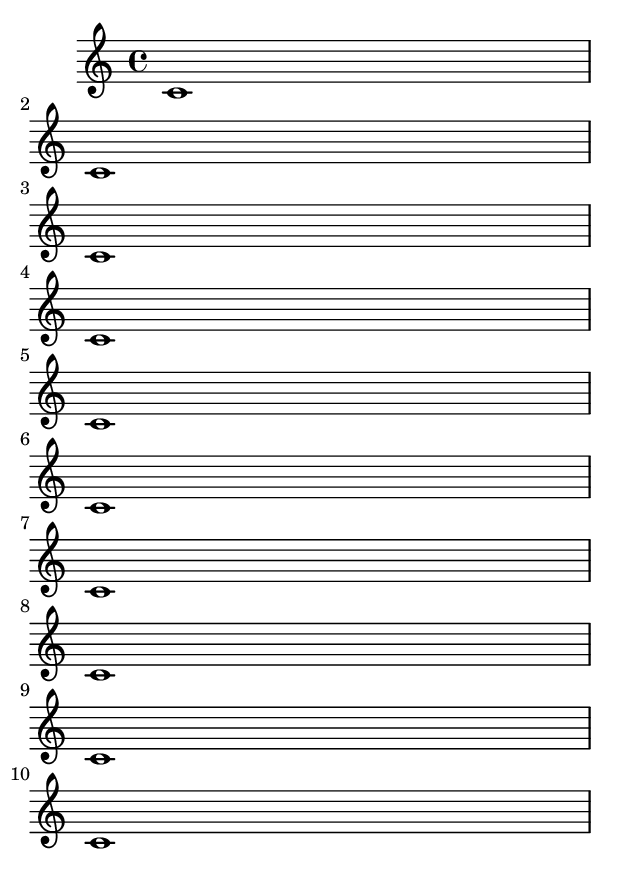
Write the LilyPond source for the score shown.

%% Generated by lilypond-book
%% Options: [exampleindent=10.16\mm,indent=0\mm,line-width=160\mm]
\include "lilypond-book-preamble.ly"


% ****************************************************************
% Start cut-&-pastable-section
% ****************************************************************



\paper {
  indent = 0\mm
  line-width = 160\mm
  % offset the left padding, also add 1mm as lilypond creates cropped
  % images with a little space on the right
  line-width = #(- line-width (* mm  3.000000) (* mm 1))
}

\layout {
  
}





% ****************************************************************
% ly snippet:
% ****************************************************************
\sourcefilename "/home/gub/NewGub/gub/target/linux-x86/src/lilypond-git.sv.gnu.org--lilypond.git-stable-2.22/input/regression/page-breaking-page-count3.ly"
\sourcefileline 0
\version "2.16.0"

\header {
  texidoc = "The number of pages in a score can be forced by setting
@code{page-count} in the (book-level) paper block. Even if there are
too many systems for that number of pages, we will squeeze them in."
}

#(set-default-paper-size "a6")

\book {
  \paper { page-count = 1}
  \score { { \repeat unfold 10 {c'1 \break} } }
}



% ****************************************************************
% end ly snippet
% ****************************************************************
